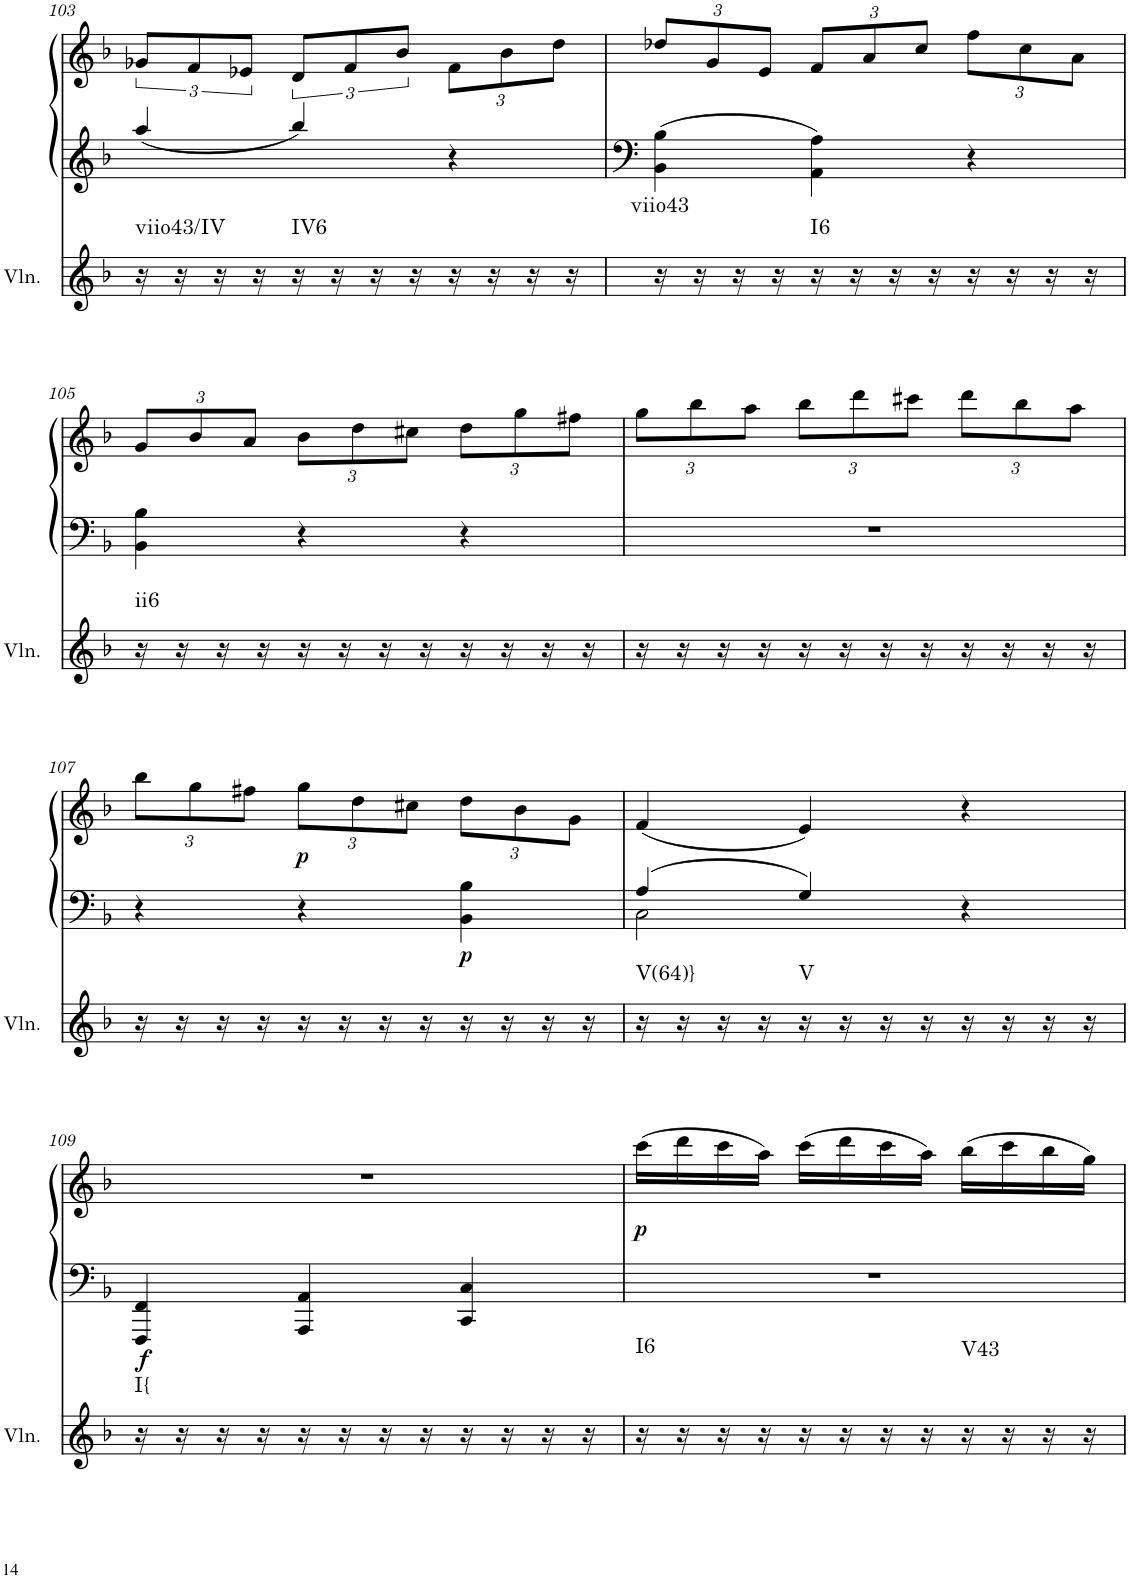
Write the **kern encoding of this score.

**kern	**harte	**kern	**kern	**dynam
*part2	*part2	*part1	*part1	*part1
*staff3	*	*staff2	*staff1	*staff1/2
*I"Violin	*	*I"Klavier linke Hand	*	*
*I'Vln.	*	*	*	*
!!LO:PB:g=z
*clefG2	*	*clefF4	*clefG2	*
*k[b-]	*	*k[b-]	*k[b-]	*
*M3/4	*	*M3/4	*M3/4	*
=103	=103	=103	=103	=103
!	!LO:H:kt=viio43/IV	!	!	!
16r	N	4aa/	12g-X/L	.
16r	.	.	.	.
.	.	.	12f/	.
16r	.	.	.	.
.	.	.	12e-X/J	.
16r	.	.	.	.
!	!LO:H:kt=IV6	!	!	!
16r	N	4bb-/	12d/L	.
16r	.	.	.	.
.	.	.	12f/	.
16r	.	.	.	.
.	.	.	12b-/J	.
16r	.	.	.	.
*	*	*	*Xbrackettup	*
16r	.	4r	12f\L	.
16r	.	.	.	.
.	.	.	12b-\	.
16r	.	.	.	.
.	.	.	12dd\J	.
16r	.	.	.	.
=104	=104	=104	=104	=104
!	!LO:H:kt=viio43	!	!	!
16r	N	4BB-\ 4B-\	12dd-X/L	.
16r	.	.	.	.
.	.	.	12g/	.
16r	.	.	.	.
.	.	.	12e/J	.
16r	.	.	.	.
!	!LO:H:kt=I6	!	!	!
16r	N	4AA\ 4A\	12f/L	.
16r	.	.	.	.
.	.	.	12a/	.
16r	.	.	.	.
.	.	.	12cc/J	.
16r	.	.	.	.
16r	.	4r	12ff\L	.
16r	.	.	.	.
.	.	.	12cc\	.
16r	.	.	.	.
.	.	.	12a\J	.
16r	.	.	.	.
!!LO:LB:g=z
=105	=105	=105	=105	=105
!	!LO:H:kt=ii6	!	!	!
16r	N	4BB-\ 4B-\	12g/L	.
16r	.	.	.	.
.	.	.	12b-/	.
16r	.	.	.	.
.	.	.	12a/J	.
16r	.	.	.	.
16r	.	4r	12b-\L	.
16r	.	.	.	.
.	.	.	12dd\	.
16r	.	.	.	.
.	.	.	12cc#X\J	.
16r	.	.	.	.
16r	.	4r	12dd\L	.
16r	.	.	.	.
.	.	.	12gg\	.
16r	.	.	.	.
.	.	.	12ff#X\J	.
16r	.	.	.	.
=106	=106	=106	=106	=106
16r	.	2.r	12gg\L	.
16r	.	.	.	.
.	.	.	12bb-\	.
16r	.	.	.	.
.	.	.	12aa\J	.
16r	.	.	.	.
16r	.	.	12bb-\L	.
16r	.	.	.	.
.	.	.	12ddd\	.
16r	.	.	.	.
.	.	.	12ccc#X\J	.
16r	.	.	.	.
16r	.	.	12ddd\L	.
16r	.	.	.	.
.	.	.	12bb-\	.
16r	.	.	.	.
.	.	.	12aa\J	.
16r	.	.	.	.
!!LO:LB:g=z
=107	=107	=107	=107	=107
16r	.	4r	12bb-\L	.
16r	.	.	.	.
.	.	.	12gg\	.
16r	.	.	.	.
.	.	.	12ff#X\J	.
16r	.	.	.	.
!	!	!	!	!LO:DY:b
16r	.	4r	12gg\L	p
16r	.	.	.	.
.	.	.	12dd\	.
16r	.	.	.	.
.	.	.	12cc#X\J	.
16r	.	.	.	.
!	!	!	!	!LO:DY:b=2
16r	.	4BB-\ 4B-\	12dd\L	p
16r	.	.	.	.
.	.	.	12b-\	.
16r	.	.	.	.
.	.	.	12g\J	.
16r	.	.	.	.
=108	=108	=108	=108	=108
*	*	*^	*	*
!	!LO:H:kt=V(64)}	!	!	!	!
16r	N	4A/	2C\	(4f/	.
16r	.	.	.	.	.
16r	.	.	.	.	.
16r	.	.	.	.	.
!	!LO:H:kt=V	!	!	!	!
16r	N	4G/	.	4e/)	.
16r	.	.	.	.	.
16r	.	.	.	.	.
16r	.	.	.	.	.
16r	.	4r	4ryy	4r	.
16r	.	.	.	.	.
16r	.	.	.	.	.
16r	.	.	.	.	.
*	*	*v	*v	*	*
!!LO:LB:g=z
=109	=109	=109	=109	=109
!	!LO:H:kt=I{	!	!	!LO:DY:b=2
16r	N	4FFF/ 4FF/	2.r	f
16r	.	.	.	.
16r	.	.	.	.
16r	.	.	.	.
16r	.	4AAA/ 4AA/	.	.
16r	.	.	.	.
16r	.	.	.	.
16r	.	.	.	.
16r	.	4CC/ 4C/	.	.
16r	.	.	.	.
16r	.	.	.	.
16r	.	.	.	.
=110	=110	=110	=110	=110
!	!LO:H:kt=I6	!	!	!LO:DY:b
16r	N	2.r	(16ccc\LL	p
16r	.	.	16ddd\	.
16r	.	.	16ccc\	.
16r	.	.	16aa\JJ)	.
16r	.	.	(16ccc\LL	.
16r	.	.	16ddd\	.
16r	.	.	16ccc\	.
16r	.	.	16aa\JJ)	.
!	!LO:H:kt=V43	!	!	!
16r	N	.	(16bb-\LL	.
16r	.	.	16ccc\	.
16r	.	.	16bb-\	.
16r	.	.	16gg\JJ)	.
=	=	=	=	=
*-	*-	*-	*-	*-
